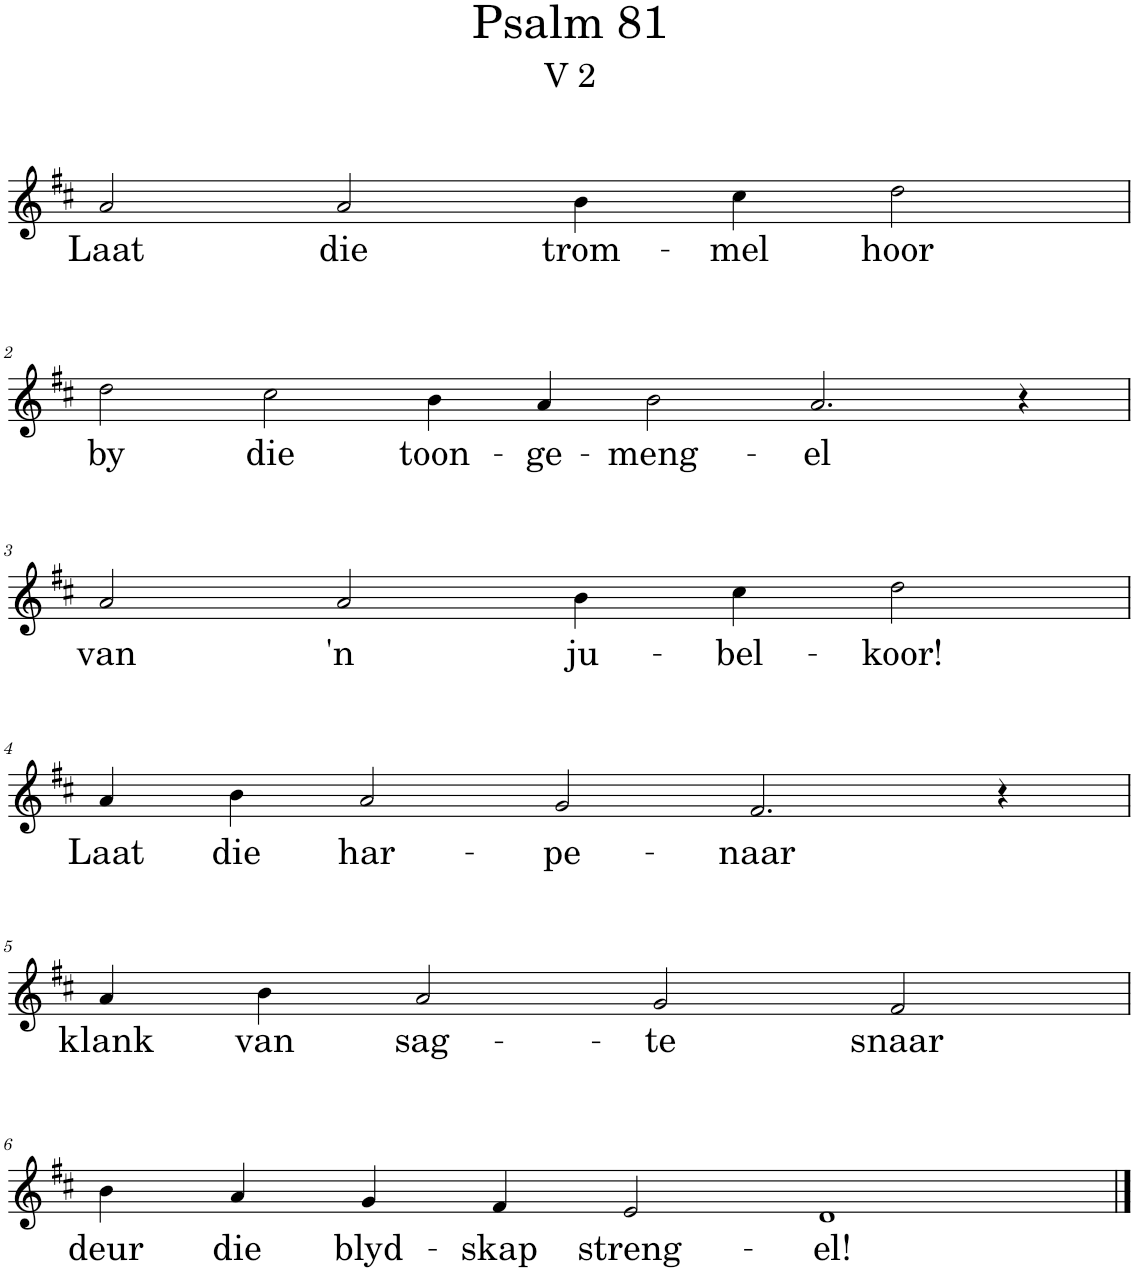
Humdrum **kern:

**kern	**text
*part1	*part1
*staff1	*staff1
*I"Pipe Organ	*
*I'Org.	*
*clefG2	*
*k[f#c#]	*
*M8/4	*
=1	=1
!	!LO:LY:b
2a/	Laat
!	!LO:LY:b
2a/	die
!	!LO:LY:b
4b\	trom-
!	!LO:LY:b
4cc#\	-mel
!	!LO:LY:b
2dd\	hoor
!!LO:LB:g=z
=2	=2
*M12/4	*
!	!LO:LY:b
2dd\	by
!	!LO:LY:b
2cc#\	die
!	!LO:LY:b
4b\	toon-
!	!LO:LY:b
4a/	-ge-
!	!LO:LY:b
2b\	-meng-
!	!LO:LY:b
2.a/	-el
4r	.
!!LO:LB:g=z
=3	=3
*M8/4	*
!	!LO:LY:b
2a/	van
!	!LO:LY:b
2a/	'n
!	!LO:LY:b
4b\	ju-
!	!LO:LY:b
4cc#\	-bel-
!	!LO:LY:b
2dd\	-koor!
!!LO:LB:g=z
=4	=4
*M10/4	*
!	!LO:LY:b
4a/	Laat
!	!LO:LY:b
4b\	die
!	!LO:LY:b
2a/	har-
!	!LO:LY:b
2g/	-pe-
!	!LO:LY:b
2.f#/	-naar
4r	.
!!LO:LB:g=z
=5	=5
*M8/4	*
!	!LO:LY:b
4a/	klank
!	!LO:LY:b
4b\	van
!	!LO:LY:b
2a/	sag-
!	!LO:LY:b
2g/	-te
!	!LO:LY:b
2f#/	snaar
!!LO:LB:g=z
=6	=6
*M10/4	*
!	!LO:LY:b
4b\	deur
!	!LO:LY:b
4a/	die
!	!LO:LY:b
4g/	blyd-
!	!LO:LY:b
4f#/	-skap
!	!LO:LY:b
2e/	streng-
!	!LO:LY:b
1d	-el!
==	==
*-	*-
